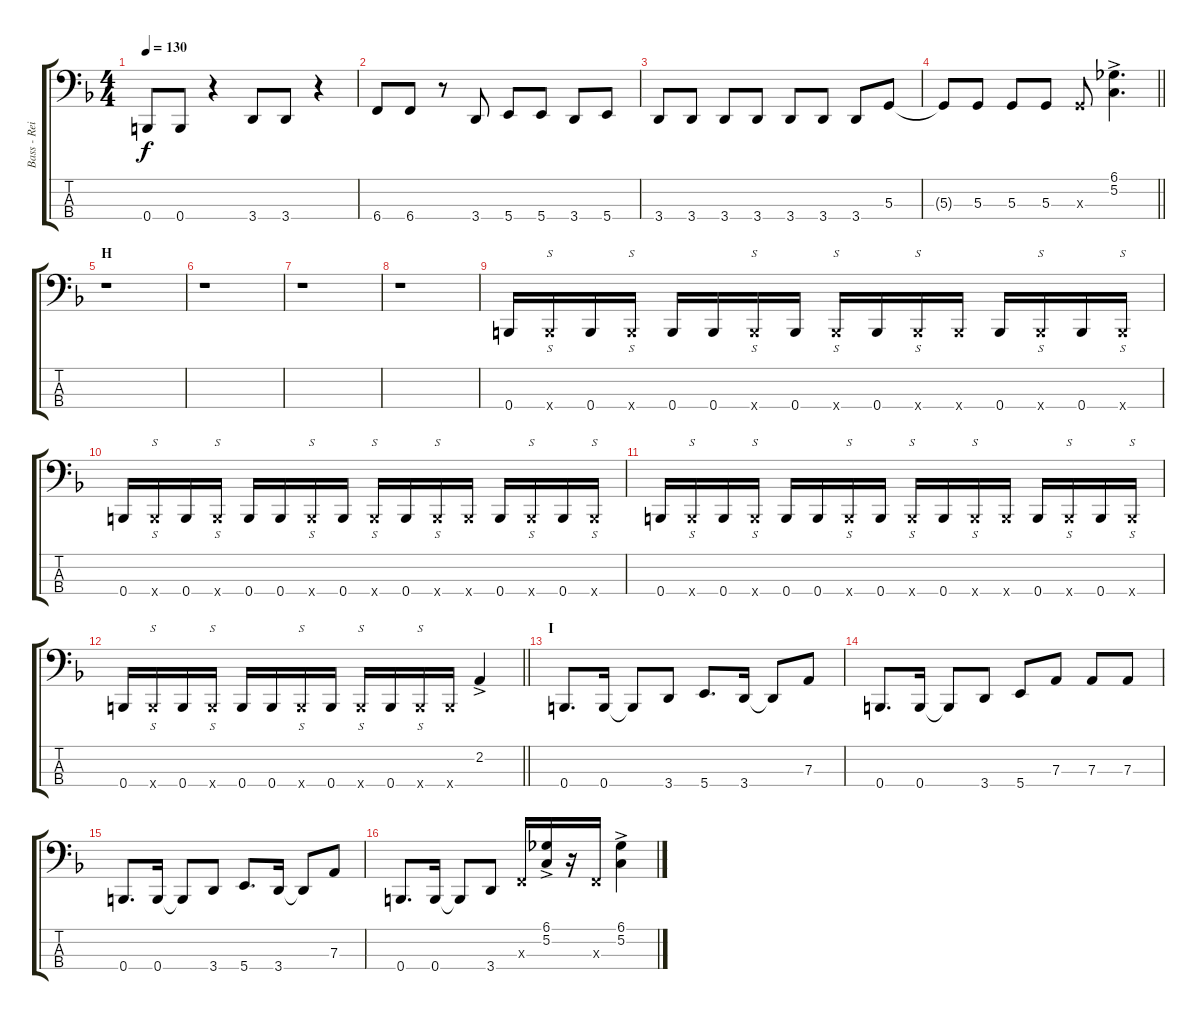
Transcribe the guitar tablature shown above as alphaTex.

\track ("Bass - Reita" "Bass - Rei") {instrument slapbass2}
\staff {score tabs}
\tuning (C2 G1 D1 B0) {hide}
\ts (4 4)
\tempo 130
\clef f4
\ks f
0.4.8{dy f} 0.4.8 r.4 3.4.8 3.4.8 r.4 |
6.4.8 6.4.8 r.8 3.4.8 5.4.8 5.4.8 3.4.8 5.4.8 |
3.4.8 3.4.8 3.4.8 3.4.8 3.4.8 3.4.8 3.4.8 5.3.8 |
\barLineRight lightlight
5.3{t}.8 5.3.8 5.3.8 5.3.8 5.3{x}.8 (6.1{ac} 5.2{ac}).4{d} |
\section ("" "H")
r.1 |
r.1 |
r.1 |
r.1 |
0.4.16 0.4{x}.16{s} 0.4.16 0.4{x}.16{s} 0.4.16 0.4.16 0.4{x}.16{s} 0.4.16 0.4{x}.16{s} 0.4.16 0.4{x}.16{s} 0.4{x}.16 0.4.16 0.4{x}.16{s} 0.4.16 0.4{x}.16{s} |
0.4.16 0.4{x}.16{s} 0.4.16 0.4{x}.16{s} 0.4.16 0.4.16 0.4{x}.16{s} 0.4.16 0.4{x}.16{s} 0.4.16 0.4{x}.16{s} 0.4{x}.16 0.4.16 0.4{x}.16{s} 0.4.16 0.4{x}.16{s} |
0.4.16 0.4{x}.16{s} 0.4.16 0.4{x}.16{s} 0.4.16 0.4.16 0.4{x}.16{s} 0.4.16 0.4{x}.16{s} 0.4.16 0.4{x}.16{s} 0.4{x}.16 0.4.16 0.4{x}.16{s} 0.4.16 0.4{x}.16{s} |
\barLineRight lightlight
0.4.16 0.4{x}.16{s} 0.4.16 0.4{x}.16{s} 0.4.16 0.4.16 0.4{x}.16{s} 0.4.16 0.4{x}.16{s} 0.4.16 0.4{x}.16{s} 0.4{x}.16 2.2{ac}.4 |
\section ("" "I")
0.4.8{d} 0.4.16 0.4{t}.8 3.4.8 5.4.8{d} 3.4.16 3.4{t}.8 7.3.8 |
0.4.8{d} 0.4.16 0.4{t}.8 3.4.8 5.4.8 7.3.8 7.3.8 7.3.8 |
0.4.8{d} 0.4.16 0.4{t}.8 3.4.8 5.4.8{d} 3.4.16 3.4{t}.8 7.3.8 |
0.4.8{d} 0.4.16 0.4{t}.8 3.4.8 3.3{x}.16 (6.1{ac} 5.2{ac}).16 r.16 3.3{x}.16 (6.1{ac} 5.2{ac}).4
